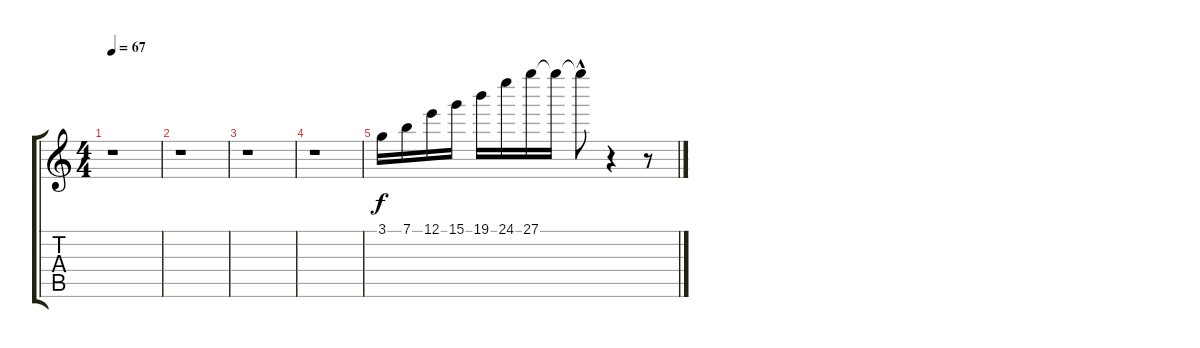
\track "" {instrument acousticguitarnylon}
\staff {score tabs}
\tuning (E4 B3 G3 D3 A2 E2) {hide}
\ts (4 4)
\tempo 67
\clef g2
\ks c
r.1{dy f} |
r.1 |
r.1 |
r.1 |
3.1.16 7.1.16 12.1.16 15.1.16 19.1.16 24.1.16 27.1.16 27.1{t}.16 27.1{hac t}.8 r.4 r.8
